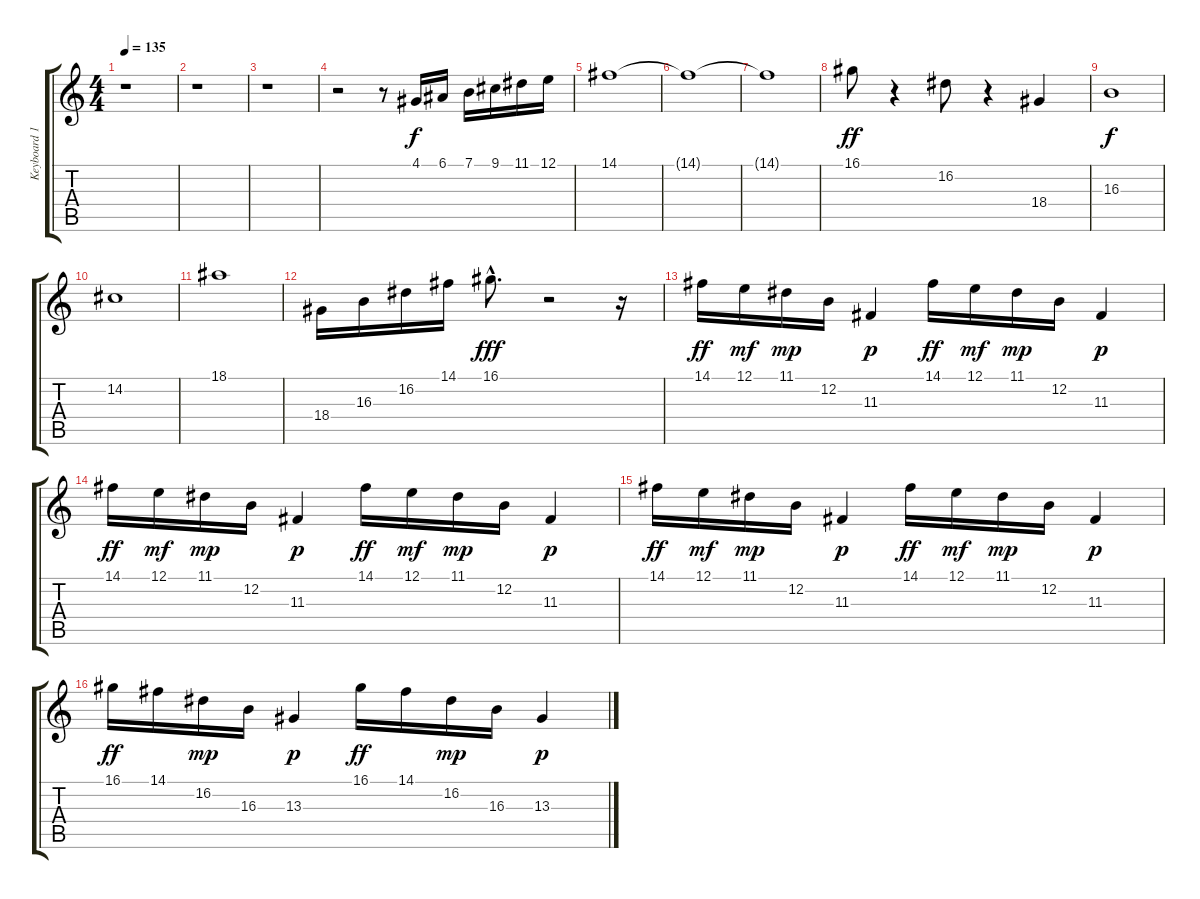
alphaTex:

\track ("Keyboard 1" "Keyboard 1") {instrument stringensemble1}
\staff {score tabs}
\tuning (E4 B3 G3 D3 A2 E2) {hide}
\ts (4 4)
\tempo 135
\clef g2
\ks c
r.1{dy f} |
r.1 |
r.1 |
r.2 r.8 4.1.16 6.1.16 7.1.16 9.1.16 11.1.16 12.1.16 |
14.1.1 |
14.1{t}.1 |
14.1{t}.1 |
16.1.8{dy ff} r.4 16.2.8 r.4 18.4.4 |
16.3.1{dy f} |
14.2.1 |
18.1.1 |
18.4.16 16.3.16 16.2.16 14.1.16 16.1{hac}.8{d dy fff} r.2 r.16 |
14.1.16{dy ff} 12.1.16{dy mf} 11.1.16{dy mp} 12.2.16 11.3.4{dy p} 14.1.16{dy ff} 12.1.16{dy mf} 11.1.16{dy mp} 12.2.16 11.3.4{dy p} |
14.1.16{dy ff} 12.1.16{dy mf} 11.1.16{dy mp} 12.2.16 11.3.4{dy p} 14.1.16{dy ff} 12.1.16{dy mf} 11.1.16{dy mp} 12.2.16 11.3.4{dy p} |
14.1.16{dy ff} 12.1.16{dy mf} 11.1.16{dy mp} 12.2.16 11.3.4{dy p} 14.1.16{dy ff} 12.1.16{dy mf} 11.1.16{dy mp} 12.2.16 11.3.4{dy p} |
16.1.16{dy ff} 14.1.16 16.2.16{dy mp} 16.3.16 13.3.4{dy p} 16.1.16{dy ff} 14.1.16 16.2.16{dy mp} 16.3.16 13.3.4{dy p}
